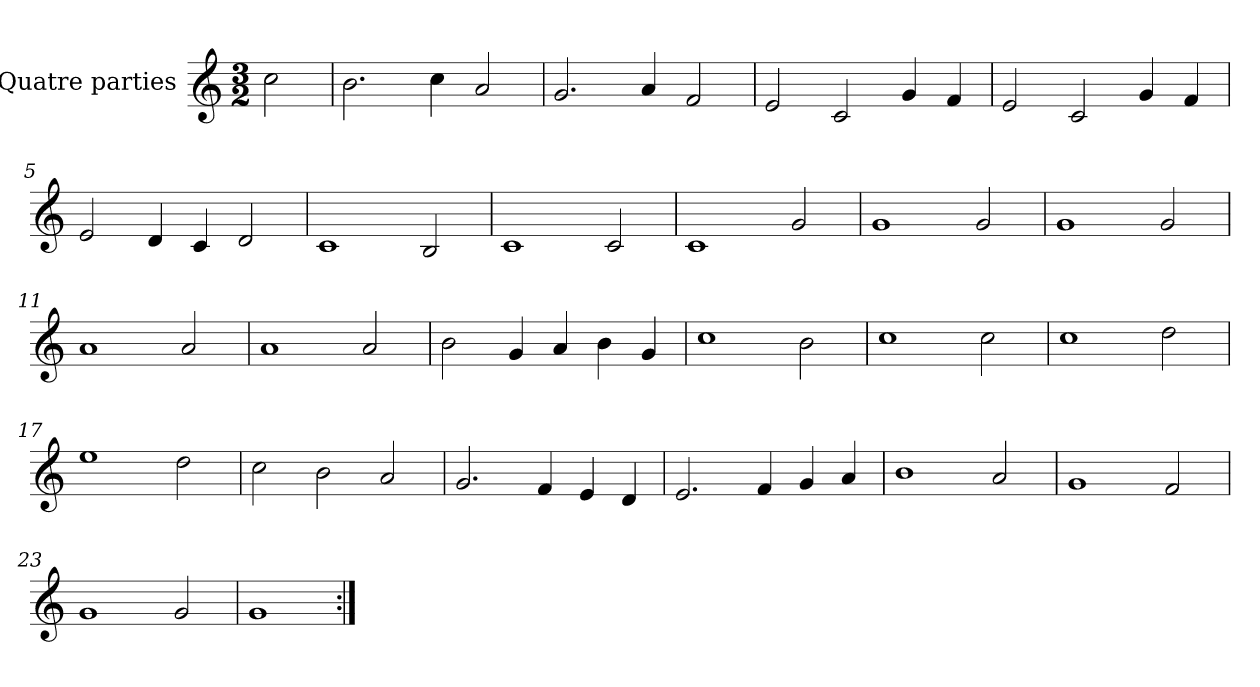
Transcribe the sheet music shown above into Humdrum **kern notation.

**kern
*part1
*staff1
*I"Quatre parties
*clefG2
*k[]
*M3/2
*MM180
=
2cc\
=1
2.b\
4cc\
2a/
=2
2.g/
4a/
2f/
=3
2e/
2c/
4g/
4f/
=4
2e/
2c/
4g/
4f/
=5
2e/
4d/
4c/
2d/
=6
1c
2B/
=7
1c
2c/
=8
1c
2g/
=9
1g
2g/
=10
1g
2g/
=11
1a
2a/
=12
1a
2a/
=13
2b\
4g/
4a/
4b\
4g/
=14
1cc
2b\
=15
1cc
2cc\
=16
1cc
2dd\
=17
1ee
2dd\
=18
2cc\
2b\
2a/
=19
2.g/
4f/
4e/
4d/
=20
2.e/
4f/
4g/
4a/
=21
1b
2a/
=22
1g
2f/
=23
1g
2g/
=24
1g
=:|!
*-
